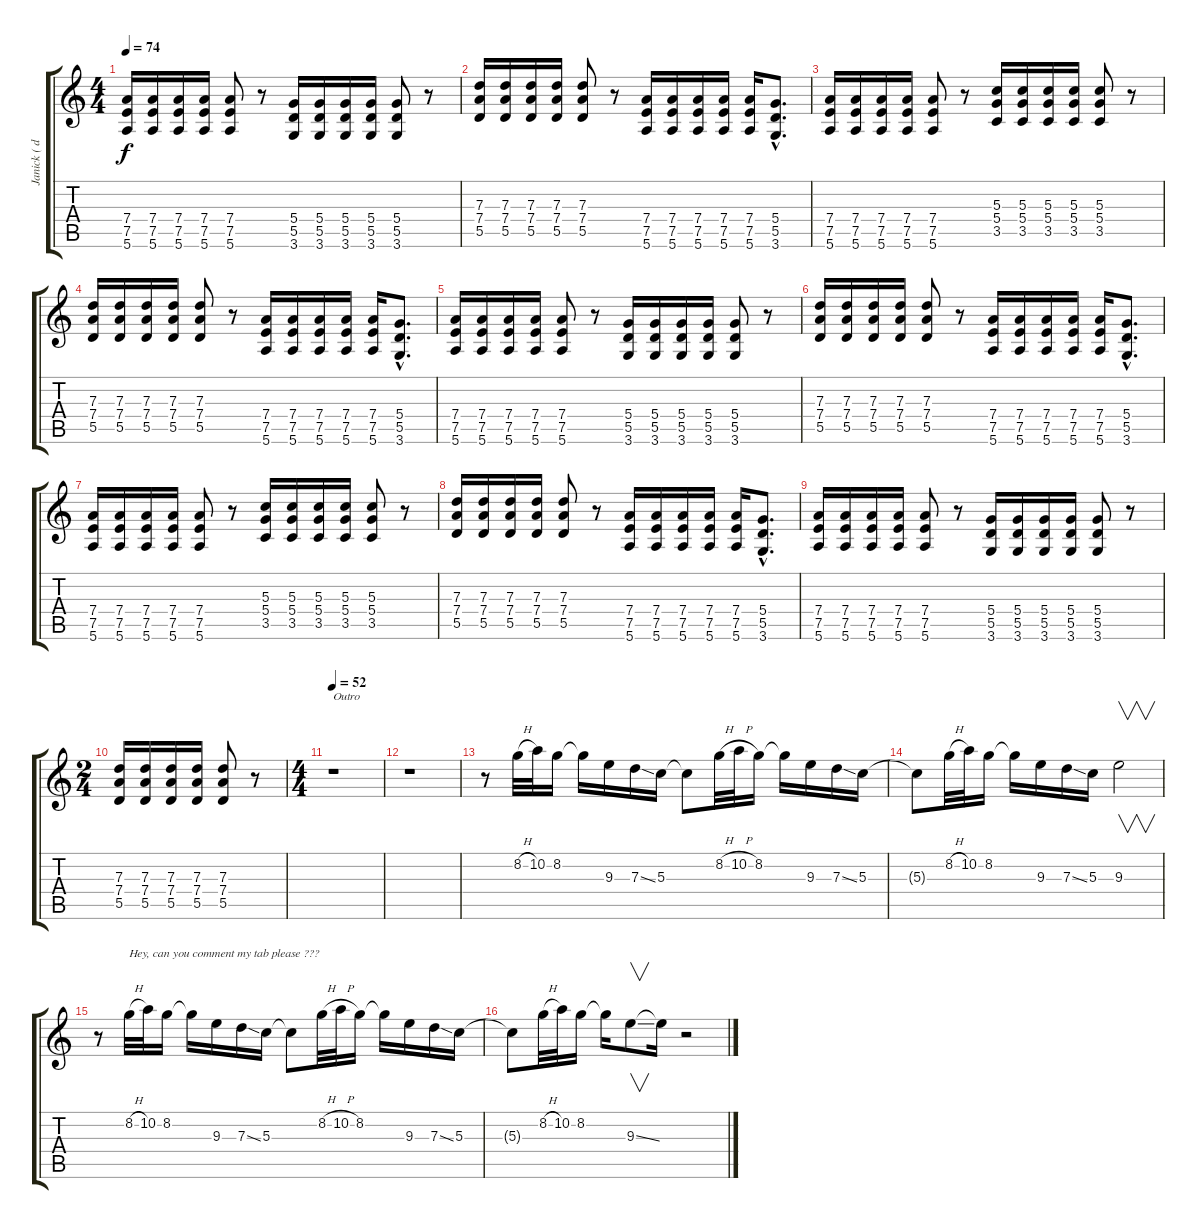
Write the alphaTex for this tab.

\track ("Janick ( distortion )" "Janick ( d") {instrument distortionguitar}
\staff {score tabs}
\tuning (E4 B3 G3 D3 A2 E2) {hide}
\ts (4 4)
\tempo 74
\clef g2
\ks c
(7.4 7.5 5.6).16{dy f} (7.4 7.5 5.6).16 (7.4 7.5 5.6).16 (7.4 7.5 5.6).16 (7.4 7.5 5.6).8 r.8 (5.4 5.5 3.6).16 (5.4 5.5 3.6).16 (5.4 5.5 3.6).16 (5.4 5.5 3.6).16 (5.4 5.5 3.6).8 r.8 |
(7.3 7.4 5.5).16 (7.3 7.4 5.5).16 (7.3 7.4 5.5).16 (7.3 7.4 5.5).16 (7.3 7.4 5.5).8 r.8 (7.4 7.5 5.6).16 (7.4 7.5 5.6).16 (7.4 7.5 5.6).16 (7.4 7.5 5.6).16 (7.4 7.5 5.6).16 (5.4{hac} 5.5{hac} 3.6{hac}).8{d} |
(7.4 7.5 5.6).16 (7.4 7.5 5.6).16 (7.4 7.5 5.6).16 (7.4 7.5 5.6).16 (7.4 7.5 5.6).8 r.8 (5.3 5.4 3.5).16 (5.3 5.4 3.5).16 (5.3 5.4 3.5).16 (5.3 5.4 3.5).16 (5.3 5.4 3.5).8 r.8 |
(7.3 7.4 5.5).16 (7.3 7.4 5.5).16 (7.3 7.4 5.5).16 (7.3 7.4 5.5).16 (7.3 7.4 5.5).8 r.8 (7.4 7.5 5.6).16 (7.4 7.5 5.6).16 (7.4 7.5 5.6).16 (7.4 7.5 5.6).16 (7.4 7.5 5.6).16 (5.4{hac} 5.5{hac} 3.6{hac}).8{d} |
(7.4 7.5 5.6).16 (7.4 7.5 5.6).16 (7.4 7.5 5.6).16 (7.4 7.5 5.6).16 (7.4 7.5 5.6).8 r.8 (5.4 5.5 3.6).16 (5.4 5.5 3.6).16 (5.4 5.5 3.6).16 (5.4 5.5 3.6).16 (5.4 5.5 3.6).8 r.8 |
(7.3 7.4 5.5).16 (7.3 7.4 5.5).16 (7.3 7.4 5.5).16 (7.3 7.4 5.5).16 (7.3 7.4 5.5).8 r.8 (7.4 7.5 5.6).16 (7.4 7.5 5.6).16 (7.4 7.5 5.6).16 (7.4 7.5 5.6).16 (7.4 7.5 5.6).16 (5.4{hac} 5.5{hac} 3.6{hac}).8{d} |
(7.4 7.5 5.6).16 (7.4 7.5 5.6).16 (7.4 7.5 5.6).16 (7.4 7.5 5.6).16 (7.4 7.5 5.6).8 r.8 (5.3 5.4 3.5).16 (5.3 5.4 3.5).16 (5.3 5.4 3.5).16 (5.3 5.4 3.5).16 (5.3 5.4 3.5).8 r.8 |
(7.3 7.4 5.5).16 (7.3 7.4 5.5).16 (7.3 7.4 5.5).16 (7.3 7.4 5.5).16 (7.3 7.4 5.5).8 r.8 (7.4 7.5 5.6).16 (7.4 7.5 5.6).16 (7.4 7.5 5.6).16 (7.4 7.5 5.6).16 (7.4 7.5 5.6).16 (5.4{hac} 5.5{hac} 3.6{hac}).8{d} |
(7.4 7.5 5.6).16 (7.4 7.5 5.6).16 (7.4 7.5 5.6).16 (7.4 7.5 5.6).16 (7.4 7.5 5.6).8 r.8 (5.4 5.5 3.6).16 (5.4 5.5 3.6).16 (5.4 5.5 3.6).16 (5.4 5.5 3.6).16 (5.4 5.5 3.6).8 r.8 |
\ts (2 4)
(7.3 7.4 5.5).16 (7.3 7.4 5.5).16 (7.3 7.4 5.5).16 (7.3 7.4 5.5).16 (7.3 7.4 5.5).8 r.8 |
\ts (4 4)
\tempo 52
r.1{txt "Outro"} |
r.1 |
r.8 8.2{h}.32 10.2.32 8.2.16 8.2{t}.16 9.3.16 7.3{ss}.16 5.3.16 5.3{t}.8 8.2{h}.32 10.2{h}.32 8.2.16 8.2{t}.16 9.3.16 7.3{ss}.16 5.3.16 |
5.3{t}.8 8.2{h}.32 10.2.32 8.2.16 8.2{t}.16 9.3.16 7.3{ss}.16 5.3.16 9.3.2{v} |
r.8 8.2{h}.32{txt "Hey, can you comment my tab please ???"} 10.2.32 8.2.16 8.2{t}.16 9.3.16 7.3{ss}.16 5.3.16 5.3{t}.8 8.2{h}.32 10.2{h}.32 8.2.16 8.2{t}.16 9.3.16 7.3{ss}.16 5.3.16 |
5.3{t}.8 8.2{h}.32 10.2.32 8.2.16 8.2{t}.16 9.3{ss}.8{v} 9.3{t}.16 r.2
